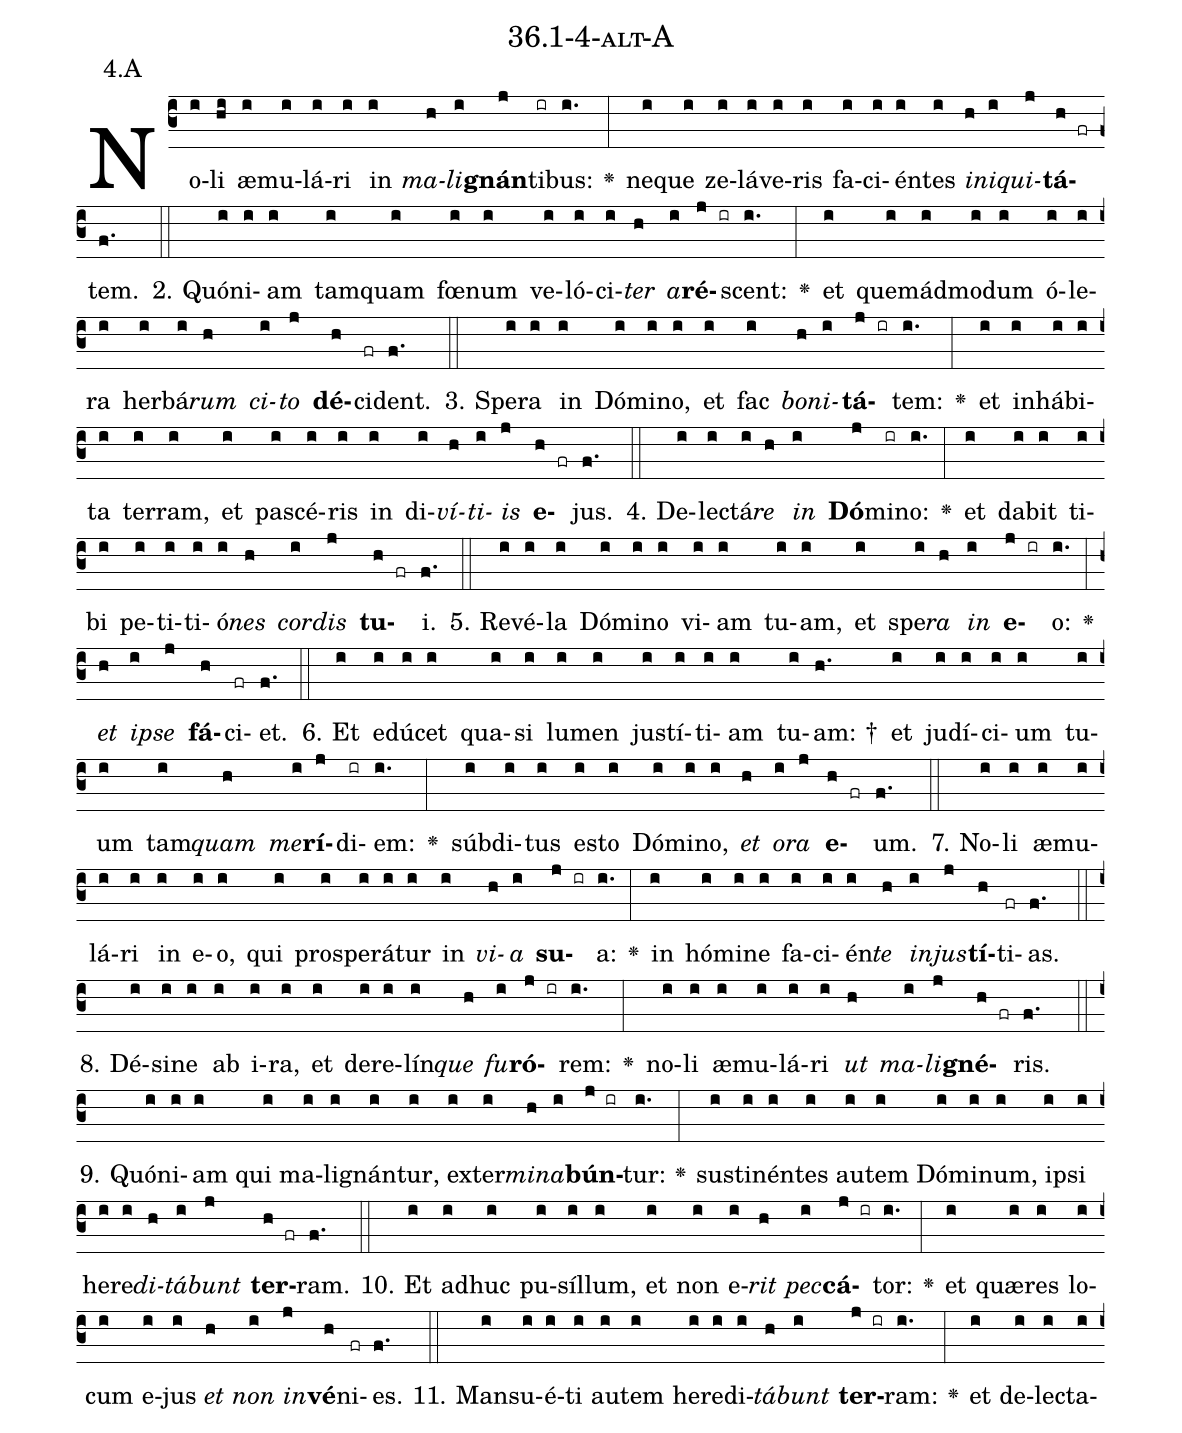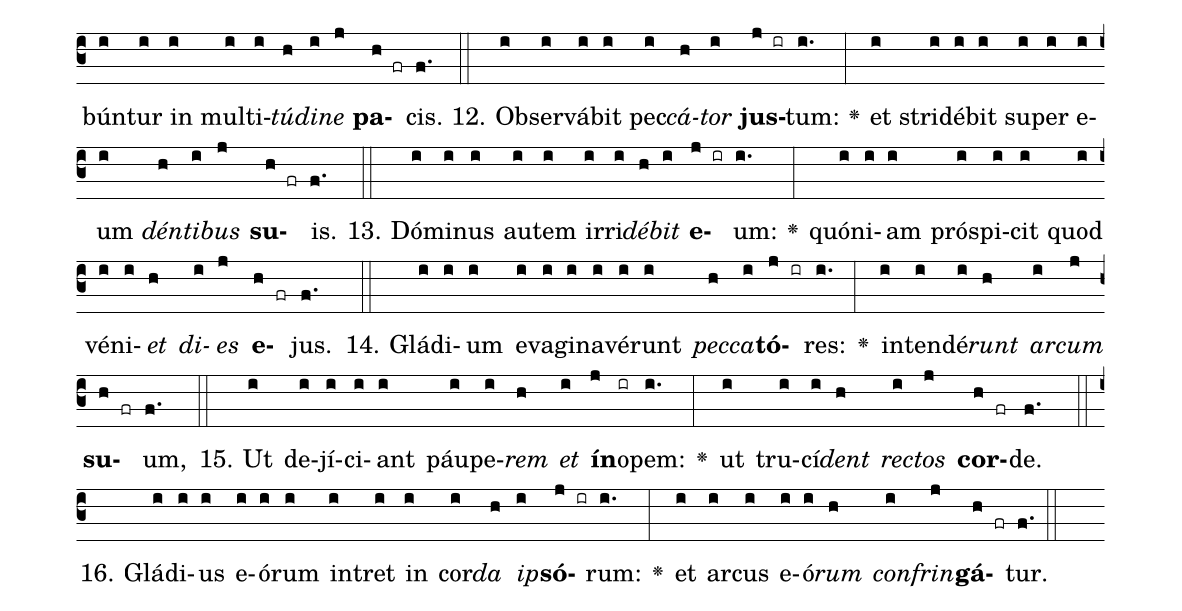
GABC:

name: 36.1-4-alt-A;
annotation: 4.A;
%%
(c3)No(i)li(hi) æ(i)mu(i)lá(i)ri(i) in(i) <i>ma</i>(h)<i>li</i>(i)<b>gnán</b>(j)ti(ir)bus:(i.) <v>\greheightstar</v>(:) ne(i)que(i) ze(i)lá(i)ve(i)ris(i) fa(i)ci(i)én(i)tes(i) <i>in</i>(h)<i>i</i>(i)<i>qui</i>(j)<b>tá</b>(h fr)tem.(f.) (::)
2. Quón(i)i(i)am(i) tam(i)quam(i) fœ(i)num(i) ve(i)ló(i)ci(i)<i>ter</i>(h) <i>a</i>(i)<b>ré</b>(j ir)scent:(i.) <v>\greheightstar</v>(:) et(i) quem(i)ád(i)mo(i)dum(i) ó(i)le(i)ra(i) her(i)bá(i)<i>rum</i>(h) <i>ci</i>(i)<i>to</i>(j) <b>dé</b>(h)ci(fr)dent.(f.) (::)
3. Spe(i)ra(i) in(i) Dó(i)mi(i)no,(i) et(i) fac(i) <i>bo</i>(h)<i>ni</i>(i)<b>tá</b>(j ir)tem:(i.) <v>\greheightstar</v>(:) et(i) in(i)há(i)bi(i)ta(i) ter(i)ram,(i) et(i) pa(i)scé(i)ris(i) in(i) di(i)<i>ví</i>(h)<i>ti</i>(i)<i>is</i>(j) <b>e</b>(h fr)jus.(f.) (::)
4. De(i)lec(i)tá(i)<i>re</i>(h) <i>in</i>(i) <b>Dó</b>(j)mi(ir)no:(i.) <v>\greheightstar</v>(:) et(i) da(i)bit(i) ti(i)bi(i) pe(i)ti(i)ti(i)ó(i)<i>nes</i>(h) <i>cor</i>(i)<i>dis</i>(j) <b>tu</b>(h fr)i.(f.) (::)
5. Re(i)vé(i)la(i) Dó(i)mi(i)no(i) vi(i)am(i) tu(i)am,(i) et(i) spe(i)<i>ra</i>(h) <i>in</i>(i) <b>e</b>(j ir)o:(i.) <v>\greheightstar</v>(:) <i>et</i>(h) <i>ip</i>(i)<i>se</i>(j) <b>fá</b>(h)ci(fr)et.(f.) (::)
6. Et(i) e(i)dú(i)cet(i) qua(i)si(i) lu(i)men(i) jus(i)tí(i)ti(i)am(i) tu(i)am: †(h.) et(i) ju(i)dí(i)ci(i)um(i) tu(i)um(i) tam(i)<i>quam</i>(h) <i>me</i>(i)<b>rí</b>(j)di(ir)em:(i.) <v>\greheightstar</v>(:) súb(i)di(i)tus(i) es(i)to(i) Dó(i)mi(i)no,(i) <i>et</i>(h) <i>o</i>(i)<i>ra</i>(j) <b>e</b>(h fr)um.(f.) (::)
7. No(i)li(i) æ(i)mu(i)lá(i)ri(i) in(i) e(i)o,(i) qui(i) pro(i)spe(i)rá(i)tur(i) in(i) <i>vi</i>(h)<i>a</i>(i) <b>su</b>(j ir)a:(i.) <v>\greheightstar</v>(:) in(i) hó(i)mi(i)ne(i) fa(i)ci(i)én(i)<i>te</i>(h) <i>in</i>(i)<i>jus</i>(j)<b>tí</b>(h)ti(fr)as.(f.) (::)
8. Dé(i)si(i)ne(i) ab(i) i(i)ra,(i) et(i) de(i)re(i)lín(i)<i>que</i>(h) <i>fu</i>(i)<b>ró</b>(j ir)rem:(i.) <v>\greheightstar</v>(:) no(i)li(i) æ(i)mu(i)lá(i)ri(i) <i>ut</i>(h) <i>ma</i>(i)<i>li</i>(j)<b>gné</b>(h fr)ris.(f.) (::)
9. Quón(i)i(i)am(i) qui(i) ma(i)li(i)gnán(i)tur,(i) ex(i)ter(i)<i>mi</i>(h)<i>na</i>(i)<b>bún</b>(j ir)tur:(i.) <v>\greheightstar</v>(:) sus(i)ti(i)nén(i)tes(i) au(i)tem(i) Dó(i)mi(i)num,(i) ip(i)si(i) he(i)re(i)<i>di</i>(h)<i>tá</i>(i)<i>bunt</i>(j) <b>ter</b>(h fr)ram.(f.) (::)
10. Et(i) ad(i)huc(i) pu(i)síl(i)lum,(i) et(i) non(i) e(i)<i>rit</i>(h) <i>pec</i>(i)<b>cá</b>(j ir)tor:(i.) <v>\greheightstar</v>(:) et(i) quæ(i)res(i) lo(i)cum(i) e(i)jus(i) <i>et</i>(h) <i>non</i>(i) <i>in</i>(j)<b>vé</b>(h)ni(fr)es.(f.) (::)
11. Man(i)su(i)é(i)ti(i) au(i)tem(i) he(i)re(i)di(i)<i>tá</i>(h)<i>bunt</i>(i) <b>ter</b>(j ir)ram:(i.) <v>\greheightstar</v>(:) et(i) de(i)lec(i)ta(i)bún(i)tur(i) in(i) mul(i)ti(i)<i>tú</i>(h)<i>di</i>(i)<i>ne</i>(j) <b>pa</b>(h fr)cis.(f.) (::)
12. Ob(i)ser(i)vá(i)bit(i) pec(i)<i>cá</i>(h)<i>tor</i>(i) <b>jus</b>(j ir)tum:(i.) <v>\greheightstar</v>(:) et(i) stri(i)dé(i)bit(i) su(i)per(i) e(i)um(i) <i>dén</i>(h)<i>ti</i>(i)<i>bus</i>(j) <b>su</b>(h fr)is.(f.) (::)
13. Dó(i)mi(i)nus(i) au(i)tem(i) ir(i)ri(i)<i>dé</i>(h)<i>bit</i>(i) <b>e</b>(j ir)um:(i.) <v>\greheightstar</v>(:) quón(i)i(i)am(i) pró(i)spi(i)cit(i) quod(i) vé(i)ni(i)<i>et</i>(h) <i>di</i>(i)<i>es</i>(j) <b>e</b>(h fr)jus.(f.) (::)
14. Glá(i)di(i)um(i) e(i)va(i)gi(i)na(i)vé(i)runt(i) <i>pec</i>(h)<i>ca</i>(i)<b>tó</b>(j ir)res:(i.) <v>\greheightstar</v>(:) in(i)ten(i)dé(i)<i>runt</i>(h) <i>ar</i>(i)<i>cum</i>(j) <b>su</b>(h fr)um,(f.) (::)
15. Ut(i) de(i)jí(i)ci(i)ant(i) páu(i)pe(i)<i>rem</i>(h) <i>et</i>(i) <b>ín</b>(j)o(ir)pem:(i.) <v>\greheightstar</v>(:) ut(i) tru(i)cí(i)<i>dent</i>(h) <i>rec</i>(i)<i>tos</i>(j) <b>cor</b>(h fr)de.(f.) (::)
16. Glá(i)di(i)us(i) e(i)ó(i)rum(i) in(i)tret(i) in(i) cor(i)<i>da</i>(h) <i>ip</i>(i)<b>só</b>(j ir)rum:(i.) <v>\greheightstar</v>(:) et(i) ar(i)cus(i) e(i)ó(i)<i>rum</i>(h) <i>con</i>(i)<i>frin</i>(j)<b>gá</b>(h fr)tur.(f.) (::)
